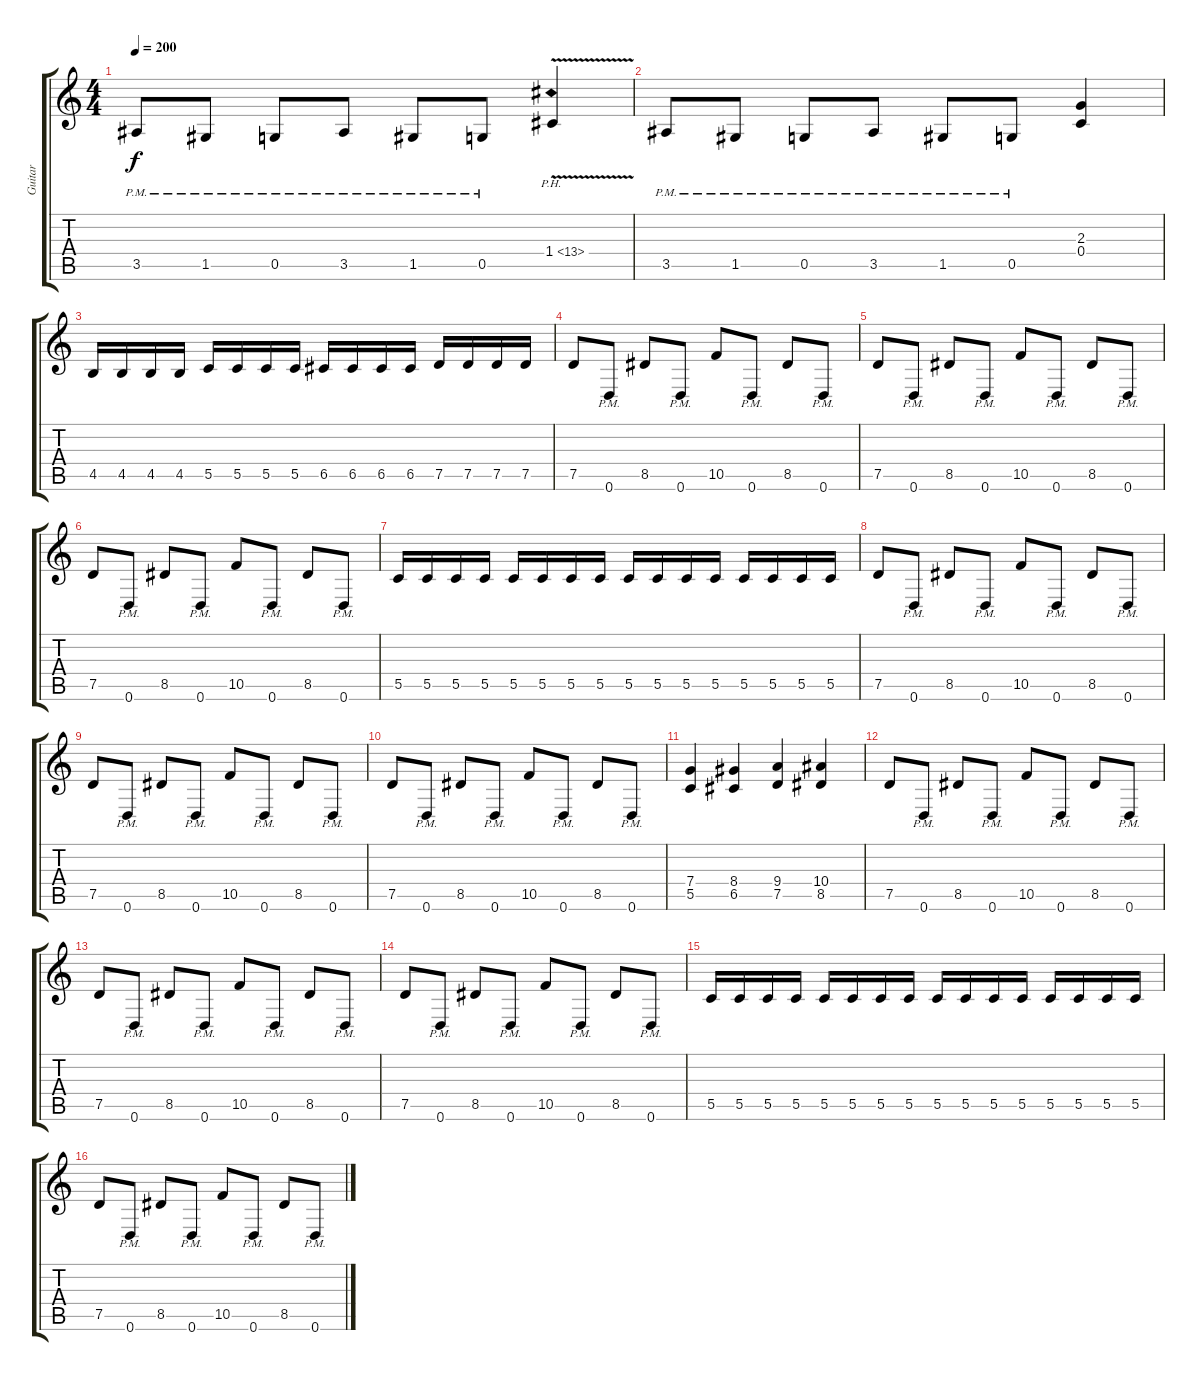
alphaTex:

\track ("Guitar" "Guitar") {instrument overdrivenguitar}
\staff {score tabs}
\tuning (D4 A3 F3 C3 G2 D2) {hide}
\ts (4 4)
\tempo 200
\clef g2
\ks c
3.5{pm}.8{dy f} 1.5{pm}.8 0.5{pm}.8 3.5{pm}.8 1.5{pm}.8 0.5{pm}.8 1.4{ph 12 v}.4 |
3.5{pm}.8 1.5{pm}.8 0.5{pm}.8 3.5{pm}.8 1.5{pm}.8 0.5{pm}.8 (2.3 0.4).4 |
4.5.16 4.5.16 4.5.16 4.5.16 5.5.16 5.5.16 5.5.16 5.5.16 6.5.16 6.5.16 6.5.16 6.5.16 7.5.16 7.5.16 7.5.16 7.5.16 |
7.5.8 0.6{pm}.8 8.5.8 0.6{pm}.8 10.5.8 0.6{pm}.8 8.5.8 0.6{pm}.8 |
7.5.8 0.6{pm}.8 8.5.8 0.6{pm}.8 10.5.8 0.6{pm}.8 8.5.8 0.6{pm}.8 |
7.5.8 0.6{pm}.8 8.5.8 0.6{pm}.8 10.5.8 0.6{pm}.8 8.5.8 0.6{pm}.8 |
5.5.16 5.5.16 5.5.16 5.5.16 5.5.16 5.5.16 5.5.16 5.5.16 5.5.16 5.5.16 5.5.16 5.5.16 5.5.16 5.5.16 5.5.16 5.5.16 |
7.5.8 0.6{pm}.8 8.5.8 0.6{pm}.8 10.5.8 0.6{pm}.8 8.5.8 0.6{pm}.8 |
7.5.8 0.6{pm}.8 8.5.8 0.6{pm}.8 10.5.8 0.6{pm}.8 8.5.8 0.6{pm}.8 |
7.5.8 0.6{pm}.8 8.5.8 0.6{pm}.8 10.5.8 0.6{pm}.8 8.5.8 0.6{pm}.8 |
(7.4 5.5).4 (8.4 6.5).4 (9.4 7.5).4 (10.4 8.5).4 |
7.5.8 0.6{pm}.8 8.5.8 0.6{pm}.8 10.5.8 0.6{pm}.8 8.5.8 0.6{pm}.8 |
7.5.8 0.6{pm}.8 8.5.8 0.6{pm}.8 10.5.8 0.6{pm}.8 8.5.8 0.6{pm}.8 |
7.5.8 0.6{pm}.8 8.5.8 0.6{pm}.8 10.5.8 0.6{pm}.8 8.5.8 0.6{pm}.8 |
5.5.16 5.5.16 5.5.16 5.5.16 5.5.16 5.5.16 5.5.16 5.5.16 5.5.16 5.5.16 5.5.16 5.5.16 5.5.16 5.5.16 5.5.16 5.5.16 |
7.5.8 0.6{pm}.8 8.5.8 0.6{pm}.8 10.5.8 0.6{pm}.8 8.5.8 0.6{pm}.8
